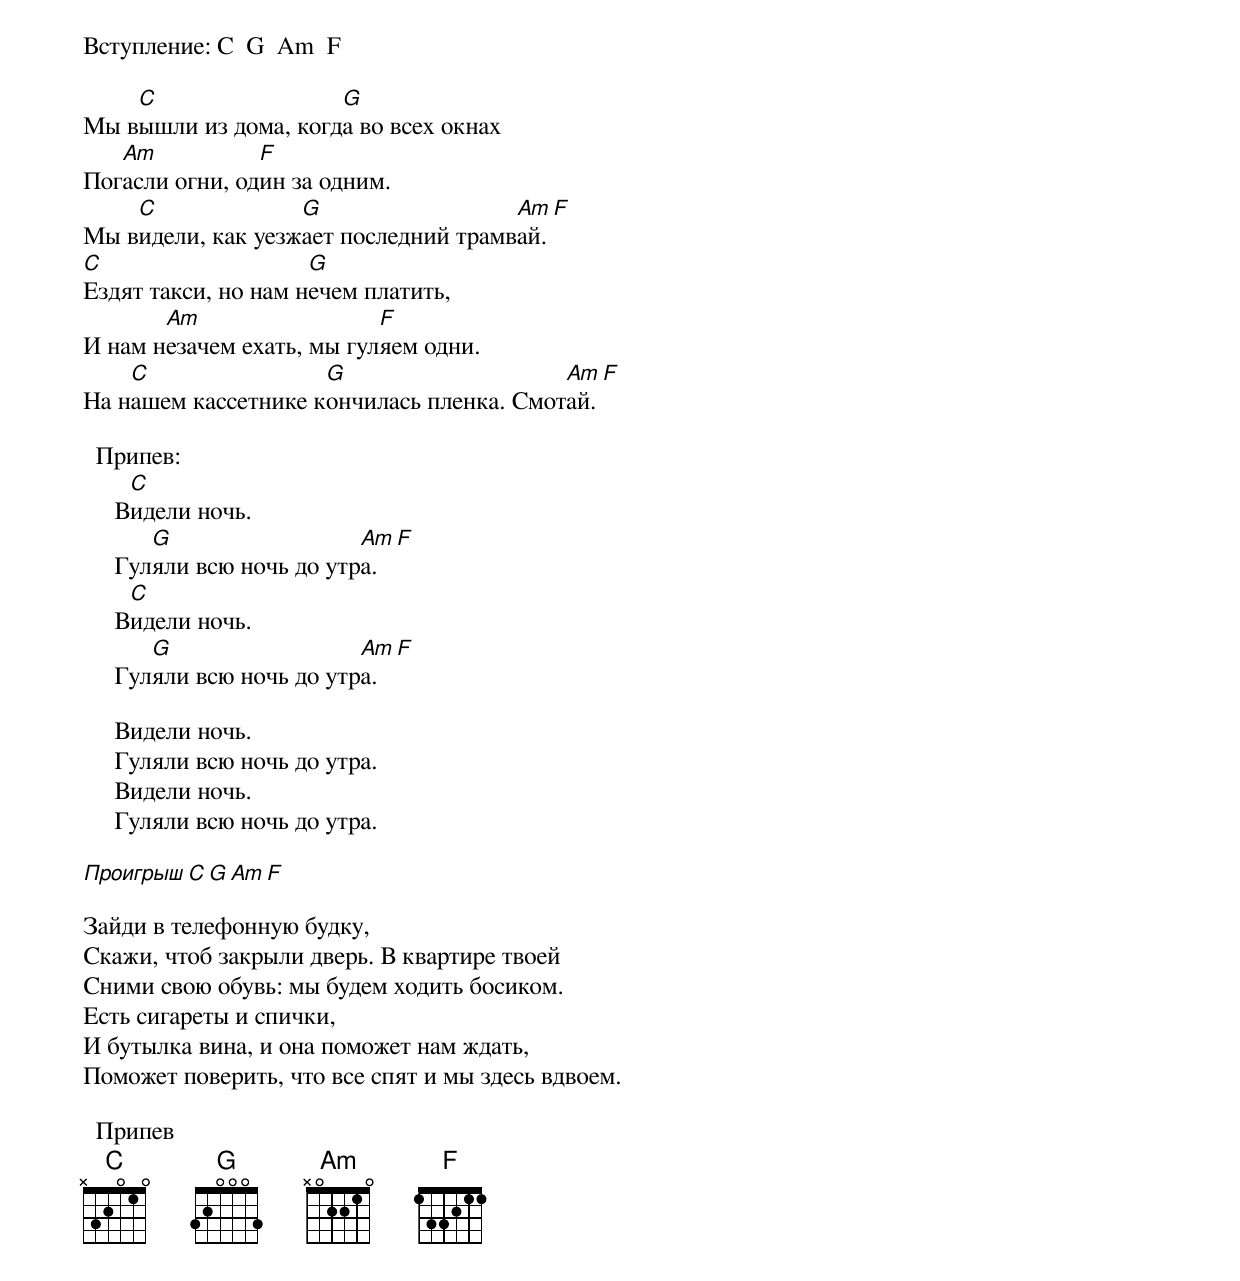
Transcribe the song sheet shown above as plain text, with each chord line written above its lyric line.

Вступление: C  G  Am  F

    C                 G
Мы вышли из дома, когда во всех окнах
   Am           F
Погасли огни, один за одним.
    C              G                  Am   F
Мы видели, как уезжает последний трамвай.
C                    G
Ездят такси, но нам нечем платить,
       Am                  F
И нам незачем ехать, мы гуляем одни.
    C                G                    Am   F
На нашем кассетнике кончилась пленка. Смотай.

  Припев:
      C
     Видели ночь.
        G                  Am   F
     Гуляли всю ночь до утра.
      C
     Видели ночь.
        G                  Am   F
     Гуляли всю ночь до утра.

     Видели ночь.
     Гуляли всю ночь до утра.
     Видели ночь.
     Гуляли всю ночь до утра.

  Проигрыш C  G  Am  F

Зайди в телефонную будку,
Скажи, чтоб закрыли дверь. В квартире твоей
Сними свою обувь: мы будем ходить босиком.
Есть сигареты и спички,
И бутылка вина, и она поможет нам ждать,
Поможет поверить, что все спят и мы здесь вдвоем.

  Припев
